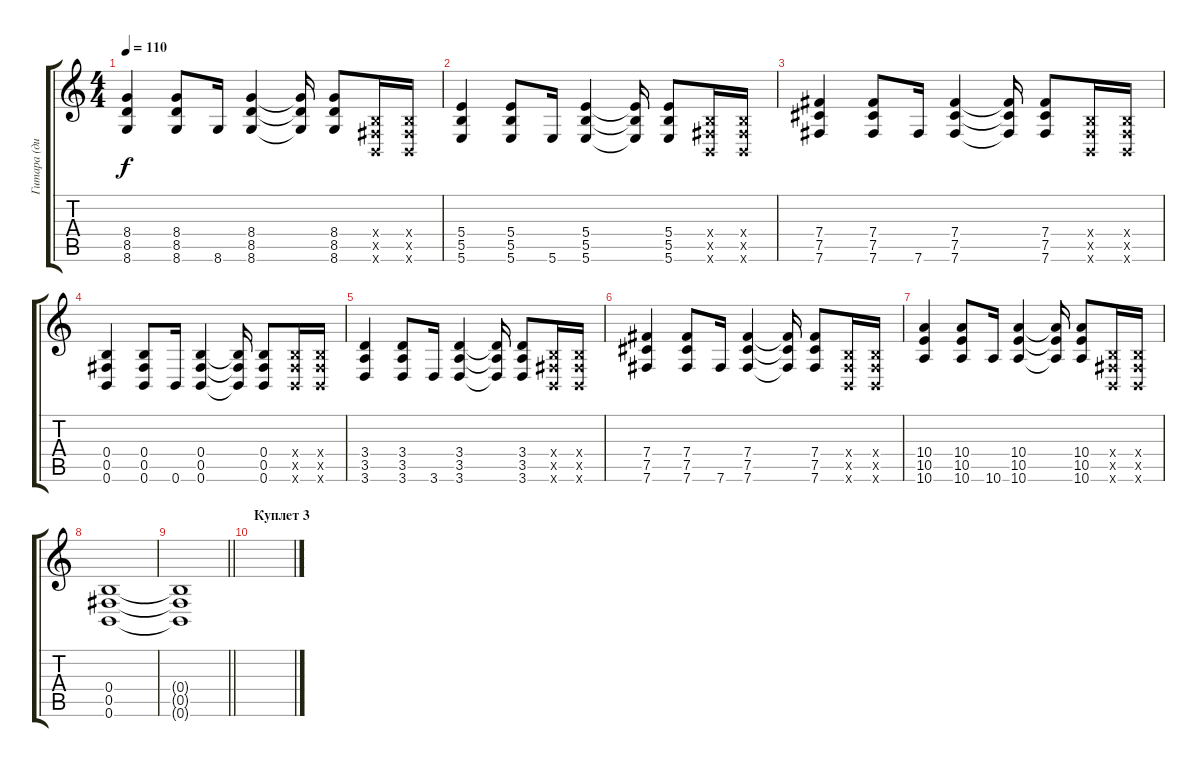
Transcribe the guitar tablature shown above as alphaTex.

\track ("Гитара (дист)" "Гитара (ди") {instrument distortionguitar}
\staff {score tabs}
\tuning (Db4 Ab3 E3 B2 Gb2 B1) {hide}
\ts (4 4)
\tempo 110
\clef g2
\ks c
(8.4 8.5 8.6).4{dy f} (8.4 8.5 8.6).8 8.6.16 (8.4 8.5 8.6).4 (8.4{t} 8.5{t} 8.6{t}).16 (8.4 8.5 8.6).8 (0.4{x} 0.5{x} 0.6{x}).16 (0.4{x} 0.5{x} 0.6{x}).16 |
(5.4 5.5 5.6).4 (5.4 5.5 5.6).8 5.6.16 (5.4 5.5 5.6).4 (5.4{t} 5.5{t} 5.6{t}).16 (5.4 5.5 5.6).8 (0.4{x} 0.5{x} 0.6{x}).16 (0.4{x} 0.5{x} 0.6{x}).16 |
(7.4 7.5 7.6).4 (7.4 7.5 7.6).8 7.6.16 (7.4 7.5 7.6).4 (7.4{t} 7.5{t} 7.6{t}).16 (7.4 7.5 7.6).8 (0.4{x} 0.5{x} 0.6{x}).16 (0.4{x} 0.5{x} 0.6{x}).16 |
(0.4 0.5 0.6).4 (0.4 0.5 0.6).8 0.6.16 (0.4 0.5 0.6).4 (0.4{t} 0.5{t} 0.6{t}).16 (0.4 0.5 0.6).8 (0.4{x} 0.5{x} 0.6{x}).16 (0.4{x} 0.5{x} 0.6{x}).16 |
(3.4 3.5 3.6).4 (3.4 3.5 3.6).8 3.6.16 (3.4 3.5 3.6).4 (3.4{t} 3.5{t} 3.6{t}).16 (3.4 3.5 3.6).8 (0.4{x} 0.5{x} 0.6{x}).16 (0.4{x} 0.5{x} 0.6{x}).16 |
(7.4 7.5 7.6).4 (7.4 7.5 7.6).8 7.6.16 (7.4 7.5 7.6).4 (7.4{t} 7.5{t} 7.6{t}).16 (7.4 7.5 7.6).8 (0.4{x} 0.5{x} 0.6{x}).16 (0.4{x} 0.5{x} 0.6{x}).16 |
(10.4 10.5 10.6).4 (10.4 10.5 10.6).8 10.6.16 (10.4 10.5 10.6).4 (10.4{t} 10.5{t} 10.6{t}).16 (10.4 10.5 10.6).8 (0.4{x} 0.5{x} 0.6{x}).16 (0.4{x} 0.5{x} 0.6{x}).16 |
(0.4 0.5 0.6).1 |
\barLineRight lightlight
(0.4{t} 0.5{t} 0.6{t}).1 |
\section ("" "Куплет 3")
